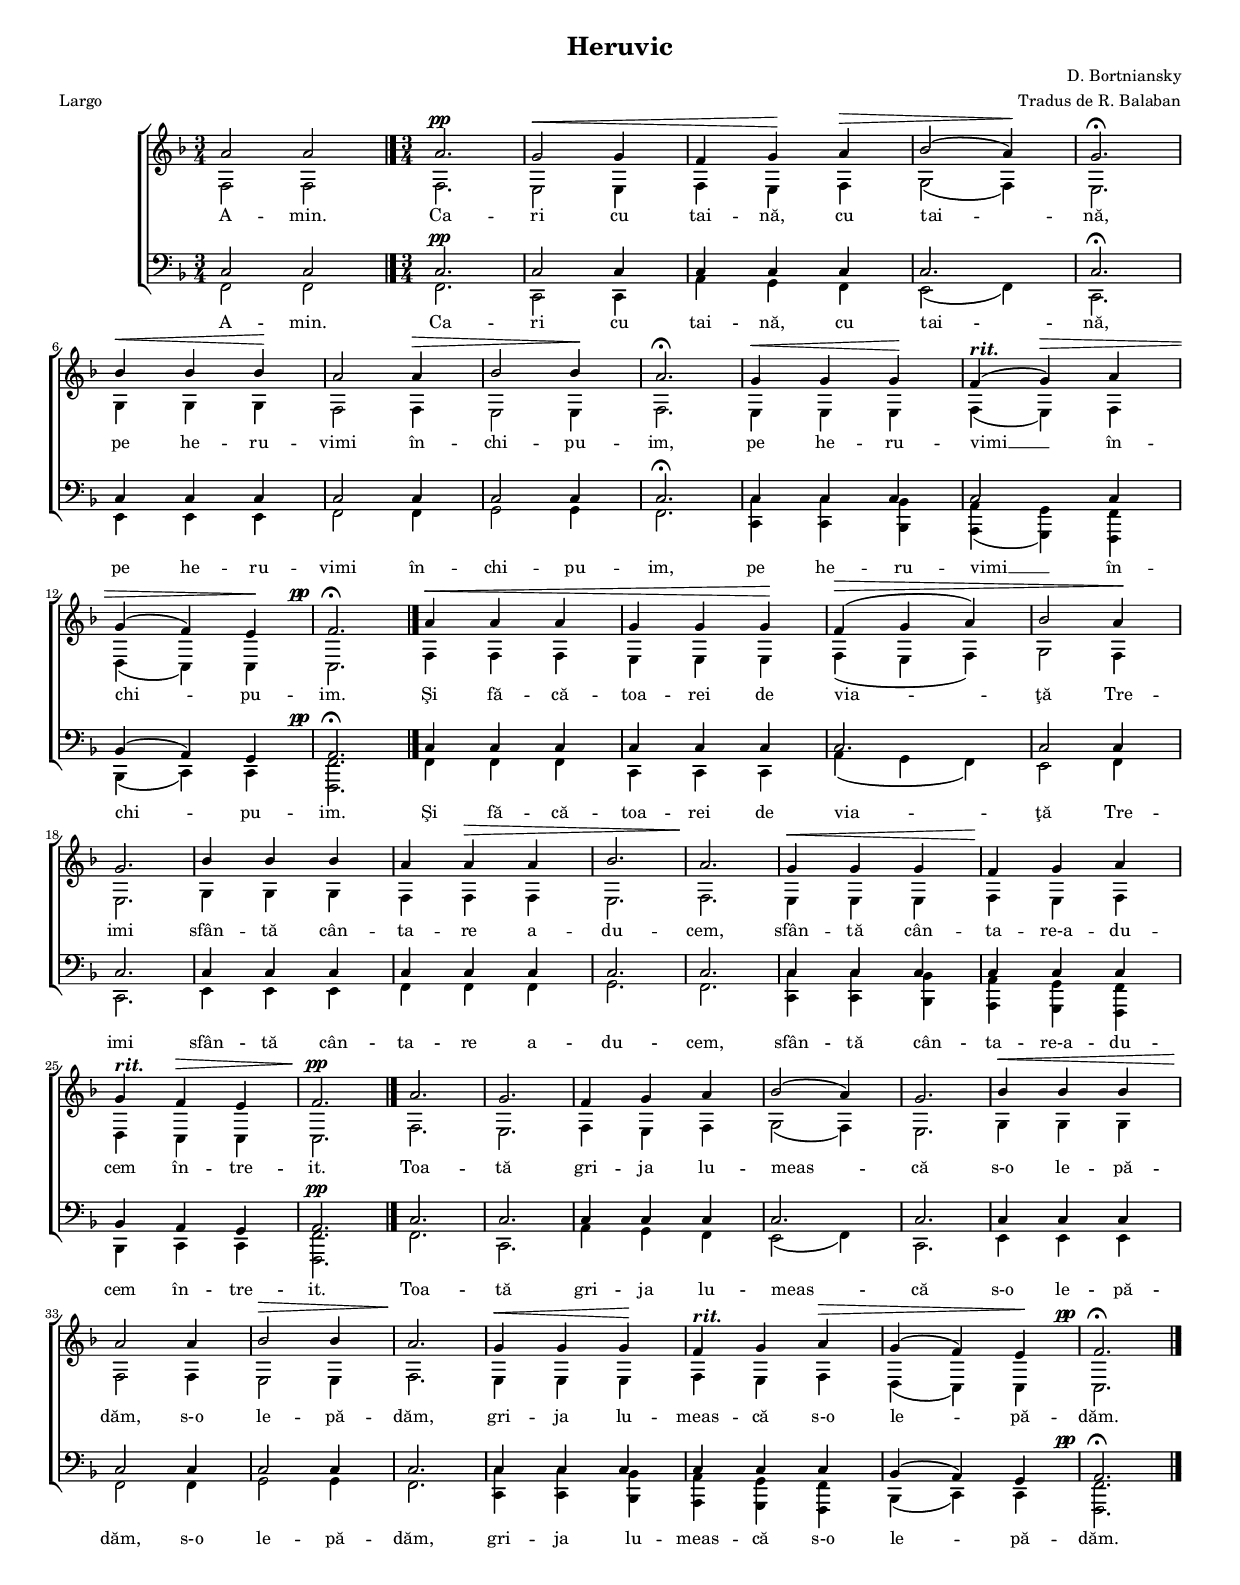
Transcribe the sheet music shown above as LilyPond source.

\version "2.10.10"
\include "defines.ly"
\include "preamble.ly"

\header {
  title = "Heruvic"
  composer = "D. Bortniansky"
  arranger = "Tradus de R. Balaban"
  meter = "Largo"
}

ppAndFermataMarkup = \markup{
  \hspace #-5.0
  \musicglyph #"p"
  \hspace #-1.0
  \musicglyph #"p"
  \hspace #1.0
  \musicglyph #"scripts.ufermata"
}

global = {
  \globalPreamble
  \key f \major
  \override Staff.TimeSignature #'break-visibility = #begin-of-line-invisible
  \time 3/4
}

womenWords = \lyricmode {
  A -- min.
  Ca -- ri cu tai -- nă, cu tai -- nă,
  pe he -- ru -- vimi în -- chi -- pu -- im,
  pe he -- ru -- vimi __ în -- chi -- pu -- im.

  Şi fă -- că -- toa -- rei de via -- ţă Tre -- imi
  sfân -- tă cân -- ta -- re a -- du -- cem,
  sfân -- tă cân -- ta -- re-a -- du -- cem în -- tre -- it.

  Toa -- tă gri -- ja lu -- meas -- că
  s-o le -- pă -- dăm, s-o le -- pă -- dăm,
  gri -- ja lu -- meas -- că s-o le -- pă -- dăm.
}

menWords = \womenWords

sopMusic = \relative {
  % Amin
  \cadenzaOn
  a'2 a2 \bar "|."
  \cadenzaOff
  \time 3/4

  % Cari cu taină, cu taină
  a2.^\pp
  g2^\< g4
  f4 g4\! a4^\>
  bes2( a4)\!
  g2.^\fermata

  % Pe heruvimi închipuim,
  bes4^\< bes4 bes4\!
  a2 a4^\>
  bes2 bes4\!
  a2.^\fermata

  % Pe heruvimi închipuim.
  g4^\< g4 g4\!
  f4(^\ritMarkup g4)^\> a4
  g4( f4) e4\!
  f2.^\ppAndFermataMarkup \bar "|."

  % Şi făcătoarei  de viaţă Treimi
  a4^\< a4 a4
  g4 g4 g4\!
  f4(^\> g4 a4)
  bes2 a4\!
  g2.

  % Sfântă cântare aducem,
  bes4 bes4 bes4
  a4 a4^\> a4
  bes2.
  a2.\!

  % Sfântă cântare+aducem întreit.
  g4^\< g4 g4
  f4\! g4 a4
  g4^\ritMarkup f4^\> e4
  f2.\!^\pp \bar "|."

  % Toată grija lumească
  a2.
  g2.
  f4 g4 a4
  bes2 (a4)
  g2.

  % S-o lepădăm, s-o lepădăm,
  bes4^\< bes4 bes
  a2\! a4
  bes2^\> bes4
  a2.\!

  % Grija lumească s-o lepădăm.
  g4^\< g4 g4\!
  f4^\ritMarkup g4 a4^\>
  g4( f4) e4\!
  f2.^\ppAndFermataMarkup \bar "|."
}

altoMusic = \relative {
  % Amin
  \cadenzaOn
  f2 f2
  \cadenzaOff
  \time 3/4

  % Cari cu taină, cu taină
  f2.
  e2 e4
  f4 e4 f4
  g2( f4)
  e2.

  % Pe heruvimi închipuim,
  g4 g4 g4
  f2 f4
  e2 e4
  f2.

  % Pe heruvimi închipuim.
  e4 e4 e4
  f4( e4) f4
  d4( c4) c4
  c2.

  % Şi făcătoarei  de viaţă Treimi
  f4 f4 f4
  e4 e4 e4
  f4( e4 f4)
  g2 f4
  e2.

  % Sfântă cântare aducem,
  g4 g4 g4
  f4 f4 f4
  e2.
  f2.

  % Sfântă cântare+aducem întreit.
  e4 e4 e4
  f4 e4 f4
  d4 c4 c4
  c2.

  % Toată grija lumească
  f2.
  e2.
  f4 e4 f4
  g2( f4)
  e2.

  % S-o lepădăm, s-o lepădăm,
  g4 g4 g4
  f2 f4
  e2 e4
  f2.

  % Grija lumească s-o lepădăm.
  e4 e4 e4
  f4 e4 f4
  d4( c4) c4
  c2.
}

tenorMusic = \relative {
  % Amin
  \cadenzaOn
  c2 c2
  \cadenzaOff
  \time 3/4

  % Cari cu taină, cu taină
  c2.^\pp
  c2 c4
  c4 c4 c4
  c2.
  c2.^\fermata

  % Pe heruvimi închipuim,
  c4 c4 c4
  c2 c4
  c2 c4
  c2.^\fermata

  % Pe heruvimi închipuim.
  c4 c4 c4
  c2 c4
  bes4( a4) g4
  a2.^\ppAndFermataMarkup

  % Şi făcătoarei  de viaţă Treimi
  c4 c4 c4
  c4 c4 c4
  c2.
  c2 c4
  c2.

  % Sfântă cântare aducem,
  c4 c4 c4
  c4 c4 c4
  c2.
  c2.

  % Sfântă cântare+aducem întreit.
  c4 c4 c4
  c4 c4 c4
  bes4 a4 g4
  a2.^\pp

  % Toată grija lumească
  c2.
  c2.
  c4 c4 c4
  c2.
  c2.

  % S-o lepădăm, s-o lepădăm,
  c4 c4 c4
  c2 c4
  c2 c4
  c2.

  % Grija lumească s-o lepădăm.
  c4 c4 c4
  c4 c4 c4
  bes4( a4) g4
  a2.^\ppAndFermataMarkup
}

bassMusic = \relative {
  % Amin
  \cadenzaOn
  f,2 f2
  \cadenzaOff
  \time 3/4

  % Cari cu taină, cu taină
  f2.
  c2 c4
  a'4 g4 f4
  e2( f4)
  c2.

  % Pe heruvimi închipuim,
  e4 e4 e4
  f2 f4
  g2 g4
  f2.

  % Pe heruvimi închipuim.
  <c' c,>4 <c c,>4 <bes bes,>4
  <a a,>4( <g g,>4) <f f,>4
  bes,4( c4) c4
  <f f,>2.

  % Şi făcătoarei  de viaţă Treimi
  f4 f4 f4
  c4 c4 c4
  a'4( g4 f4)
  e2 f4
  c2.

  % Sfântă cântare aducem,
  e4 e4 e4
  f4 f4 f4
  g2.
  f2.

  % Sfântă cântare+aducem întreit.
  <c' c,>4 <c c,>4 <bes bes,>4
  <a a,>4 <g g,>4 <f f,>4
  bes,4 c4 c4
  <f f,>2.

  % Toată grija lumească
  f2.
  c2.
  a'4 g4 f4
  e2( f4)
  c2.

  % S-o lepădăm, s-o lepădăm,
  e4 e4 e4
  f2 f4
  g2 g4
  f2.

  % Grija lumească s-o lepădăm.
  <c' c,>4 <c c,>4 <bes bes,>4
  <a a,>4 <g g,>4 <f f,>4
  bes,4( c4) c4
  <f f,>2.
}

\include "two-staves.ly"
